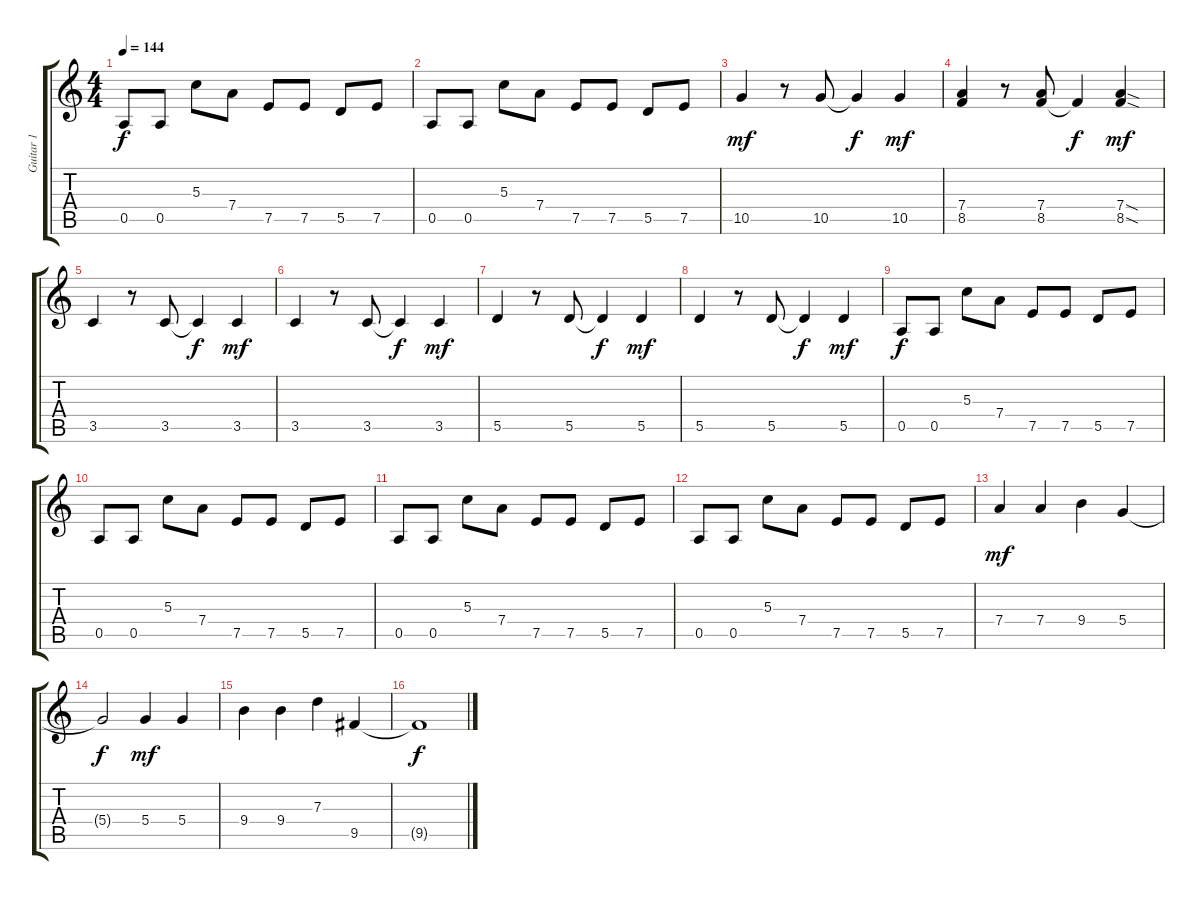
\track ("Guitar 1" "Guitar 1") {instrument electricguitarclean}
\staff {score tabs}
\tuning (E4 B3 G3 D3 A2 E2) {hide}
\ts (4 4)
\tempo 144
\clef g2
\ks c
0.5.8{dy f} 0.5.8 5.3.8 7.4.8 7.5.8 7.5.8 5.5.8 7.5.8 |
0.5.8 0.5.8 5.3.8 7.4.8 7.5.8 7.5.8 5.5.8 7.5.8 |
10.5.4{dy mf} r.8 10.5.8 10.5{t}.4{dy f} 10.5.4{dy mf} |
(7.4 8.5).4 r.8 (7.4 8.5).8 8.5{t}.4{dy f} (7.4{sod} 8.5{sod}).4{dy mf} |
3.5.4 r.8 3.5.8 3.5{t}.4{dy f} 3.5.4{dy mf} |
3.5.4 r.8 3.5.8 3.5{t}.4{dy f} 3.5.4{dy mf} |
5.5.4 r.8 5.5.8 5.5{t}.4{dy f} 5.5.4{dy mf} |
5.5.4 r.8 5.5.8 5.5{t}.4{dy f} 5.5.4{dy mf} |
0.5.8{dy f} 0.5.8 5.3.8 7.4.8 7.5.8 7.5.8 5.5.8 7.5.8 |
0.5.8 0.5.8 5.3.8 7.4.8 7.5.8 7.5.8 5.5.8 7.5.8 |
0.5.8 0.5.8 5.3.8 7.4.8 7.5.8 7.5.8 5.5.8 7.5.8 |
0.5.8 0.5.8 5.3.8 7.4.8 7.5.8 7.5.8 5.5.8 7.5.8 |
7.4.4{dy mf} 7.4.4 9.4.4 5.4.4 |
5.4{t}.2{dy f} 5.4.4{dy mf} 5.4.4 |
9.4.4 9.4.4 7.3.4 9.5.4 |
9.5{t}.1{dy f}
